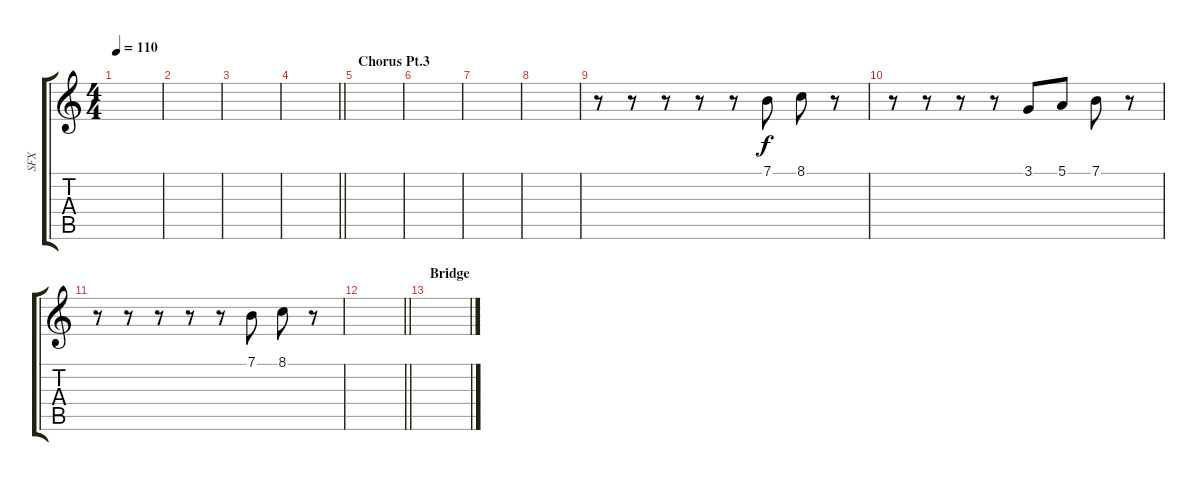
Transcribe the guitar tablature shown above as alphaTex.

\track ("SFX" "SFX") {instrument lead1square}
\staff {score tabs}
\tuning (E4 B3 G3 D3 A2 E2) {hide}
\ts (4 4)
\tempo 110
\clef g2
\ks c
|
|
|
\barLineRight lightlight
|
\section ("" "Chorus Pt.3")
|
|
|
|
r.8 r.8 r.8 r.8 r.8 7.1.8 8.1.8 r.8 |
r.8 r.8 r.8 r.8 3.1.8 5.1.8 7.1.8 r.8 |
r.8 r.8 r.8 r.8 r.8 7.1.8 8.1.8 r.8 |
\barLineRight lightlight
|
\section ("" "Bridge")
